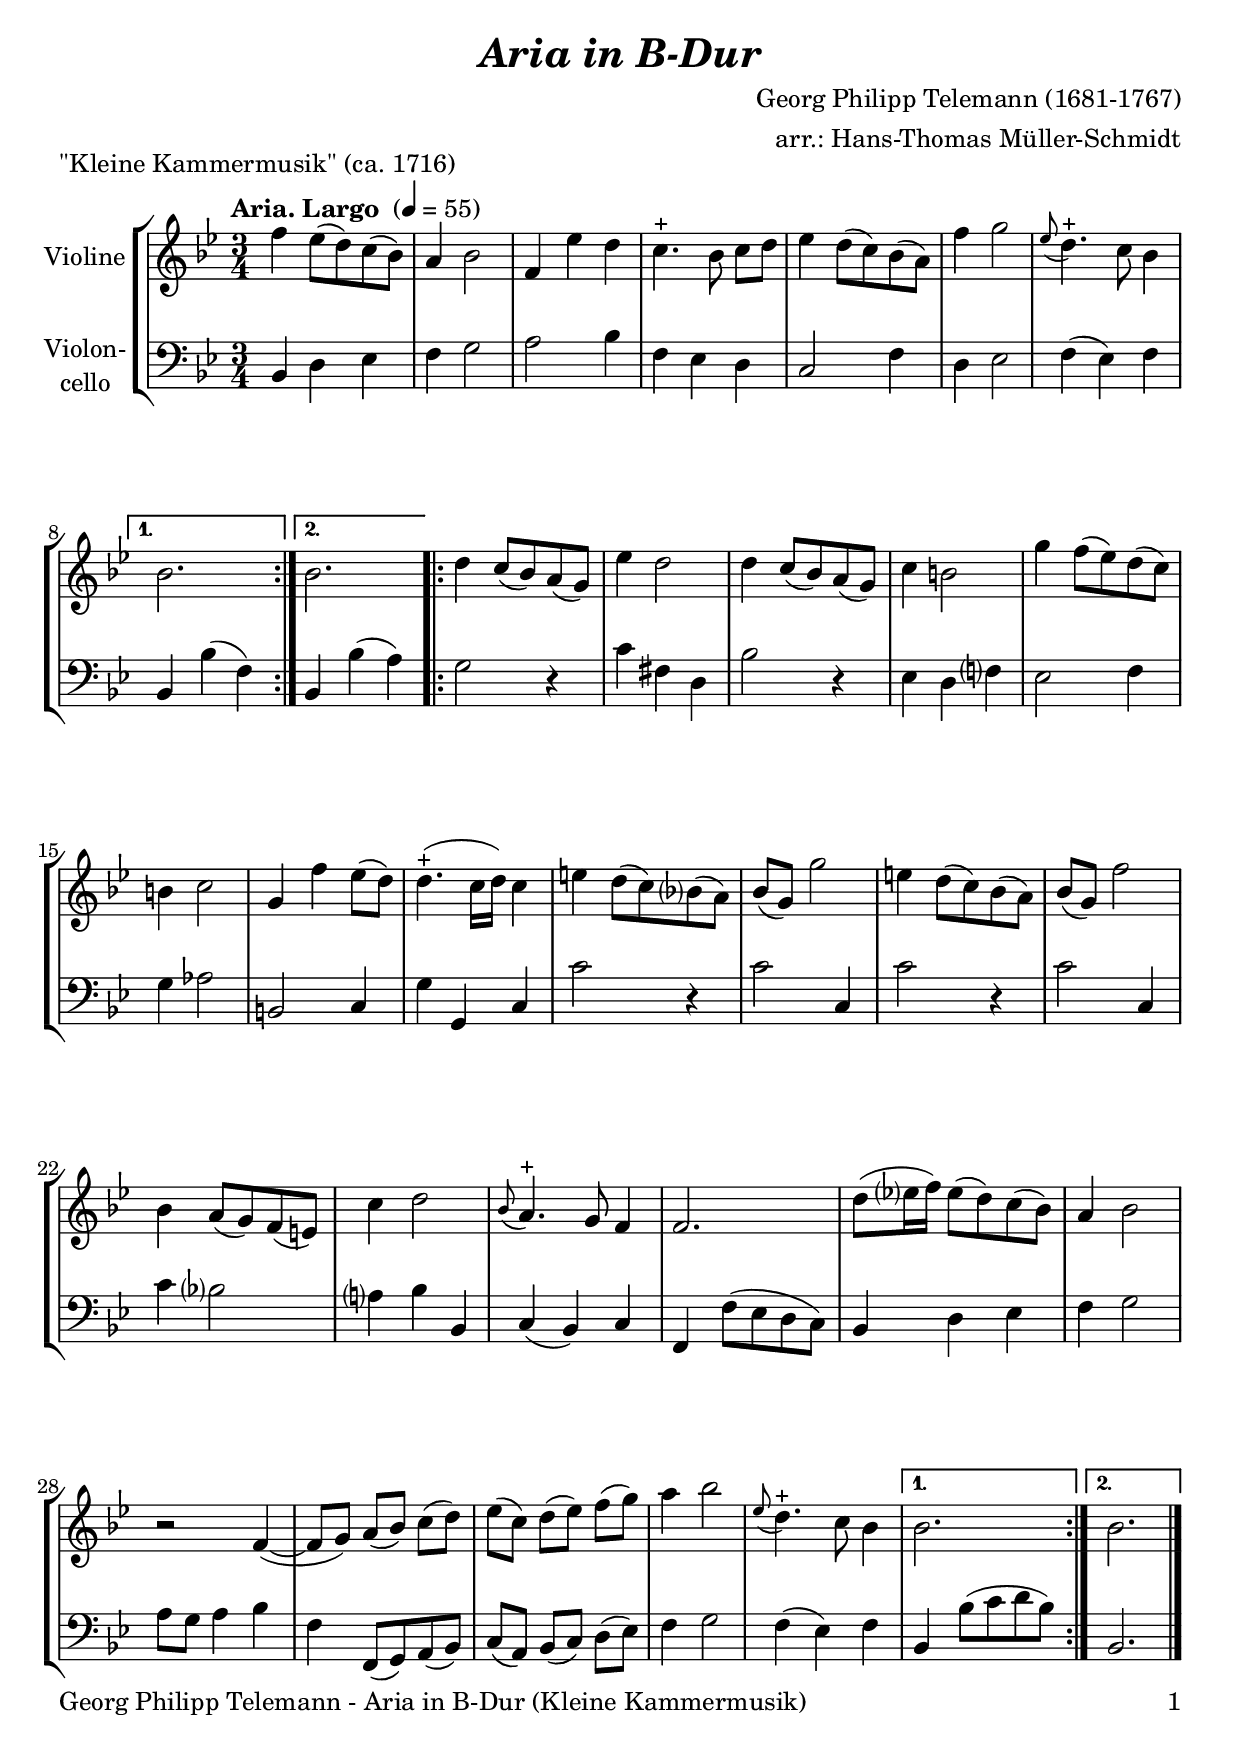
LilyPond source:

\version "2.18.2"
\include "deutsch.ly"
  
#(set-global-staff-size 22)

\header {
  title     = \markup \bold \italic "Aria in B-Dur"
  composer  = "Georg Philipp Telemann (1681-1767)"
  arranger  = "arr.: Hans-Thomas Müller-Schmidt"
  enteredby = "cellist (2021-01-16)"
  piece     = "\"Kleine Kammermusik\" (ca. 1716)"
}

voiceconsts = {
  \key b \major
  \time 3/4
  \clef "treble"
%  \numericTimeSignature
  % Set default beaming for all staves
  \set Timing.beamExceptions = #'()
  \set Timing.baseMoment     = #(ly:make-moment 1 4)
  \set Timing.beatStructure  = #'(1 1 1)
  \tempo "Aria. Largo " 4=55
}

mivl = "violin"
%miba = "pizzicato strings"
miba = "cello"

va = \relative c'' {
  \voiceconsts

  \repeat volta 2 {
    f4 es8[( d) c( b)]
    a4 b2
    f4 es' d
    c4.-+ b8 c d
    es4 d8[( c) b( a)]
    f'4 g2
    \appoggiatura es8 d4.-+ c8 b4
  }
  \alternative {
    { b2. }
    { b }
  }

  \repeat volta 2 {
    d4 c8[( b) a( g)]
    es'4 d2
    d4 c8[( b) a( g)]
    c4 h2
    g'4 f8[( es) d( c)]

    h4 c2
    g4 f' es8( d)
    d4.(-+ c16 d) c4
    e d8[( c) b?( a)]
    b( g) g'2
    e4 d8[( c) b( a)]
    b( g) f'2

    b,4 a8[( g) f( e)]
    c'4 d2
    \appoggiatura b8 a4.-+ g8 f4
    f2.
    d'8( es?16 f) es8[( d) c( b)]
    a4 b2

    r f4(~
    f8 g) a( b) c( d)
    es( c) d( es) f( g)
    a4 b2
    \appoggiatura es,8 d4.-+ c8 b4
  }
  \alternative {
    { b2. }
    { b }
  } \bar "|."
}

vb = \relative c {
  \voiceconsts
  \clef "bass"
  
  \repeat volta 2 {
    b4 d es
    f g2
    a b4
    f es d
    c2 f4
    d es2
    f4( es) f
  }
  \alternative {
    { b, b'( f) }
    { b, b'( a) }
  }

  \repeat volta 2 {
    g2 r4
    c fis, d
    b'2 r4
    es, d f?
    es2 f4

    g as2
    h, c4
    g' g, c
    c'2 r4
    c2 c,4
    c'2 r4
    c2 c,4

    c' b?2
    a?4 b b,
    c( b) c
    f, f'8[( es d c)]
    b4 d es
    f g2

    a8 g a4 b
    f f,8[( g) a( b)]
    c( a) b( c) d( es)
    f4 g2
    f4( es) f
  }
  \alternative {
    { b, b'8[( c d b)] }
    { b,2. }
  } \bar "|."
}


music = \new StaffGroup <<
      \new Staff {
	\set Staff.midiInstrument = \mivl
	\set Staff.instrumentName = \markup \center-column { "Violine" }
	\transpose b b { \va }
      }

      \new Staff {
	\set Staff.midiInstrument = \miba
	\set Staff.instrumentName = \markup \center-column { "Violon-" "cello" }
	\transpose b b { \vb }
      }
>>

\book {
   \paper {
    print-page-number = ##t
    print-first-page-number = ##t
    ragged-last-bottom = ##f
    oddHeaderMarkup = \markup \null
    evenHeaderMarkup = \markup \null
    oddFooterMarkup = \markup {
      \fill-line {
        \on-the-fly #print-page-number-check-first
        "Georg Philipp Telemann - Aria in B-Dur (Kleine Kammermusik)" \fromproperty #'page:page-number-string
      }
    }
    evenFooterMarkup = \oddFooterMarkup
  } \score {
    \music
    \layout {}
  }

  \score {
    \unfoldRepeats \music

    \midi {
      \context {
        \Score
      }
    }
  }
}